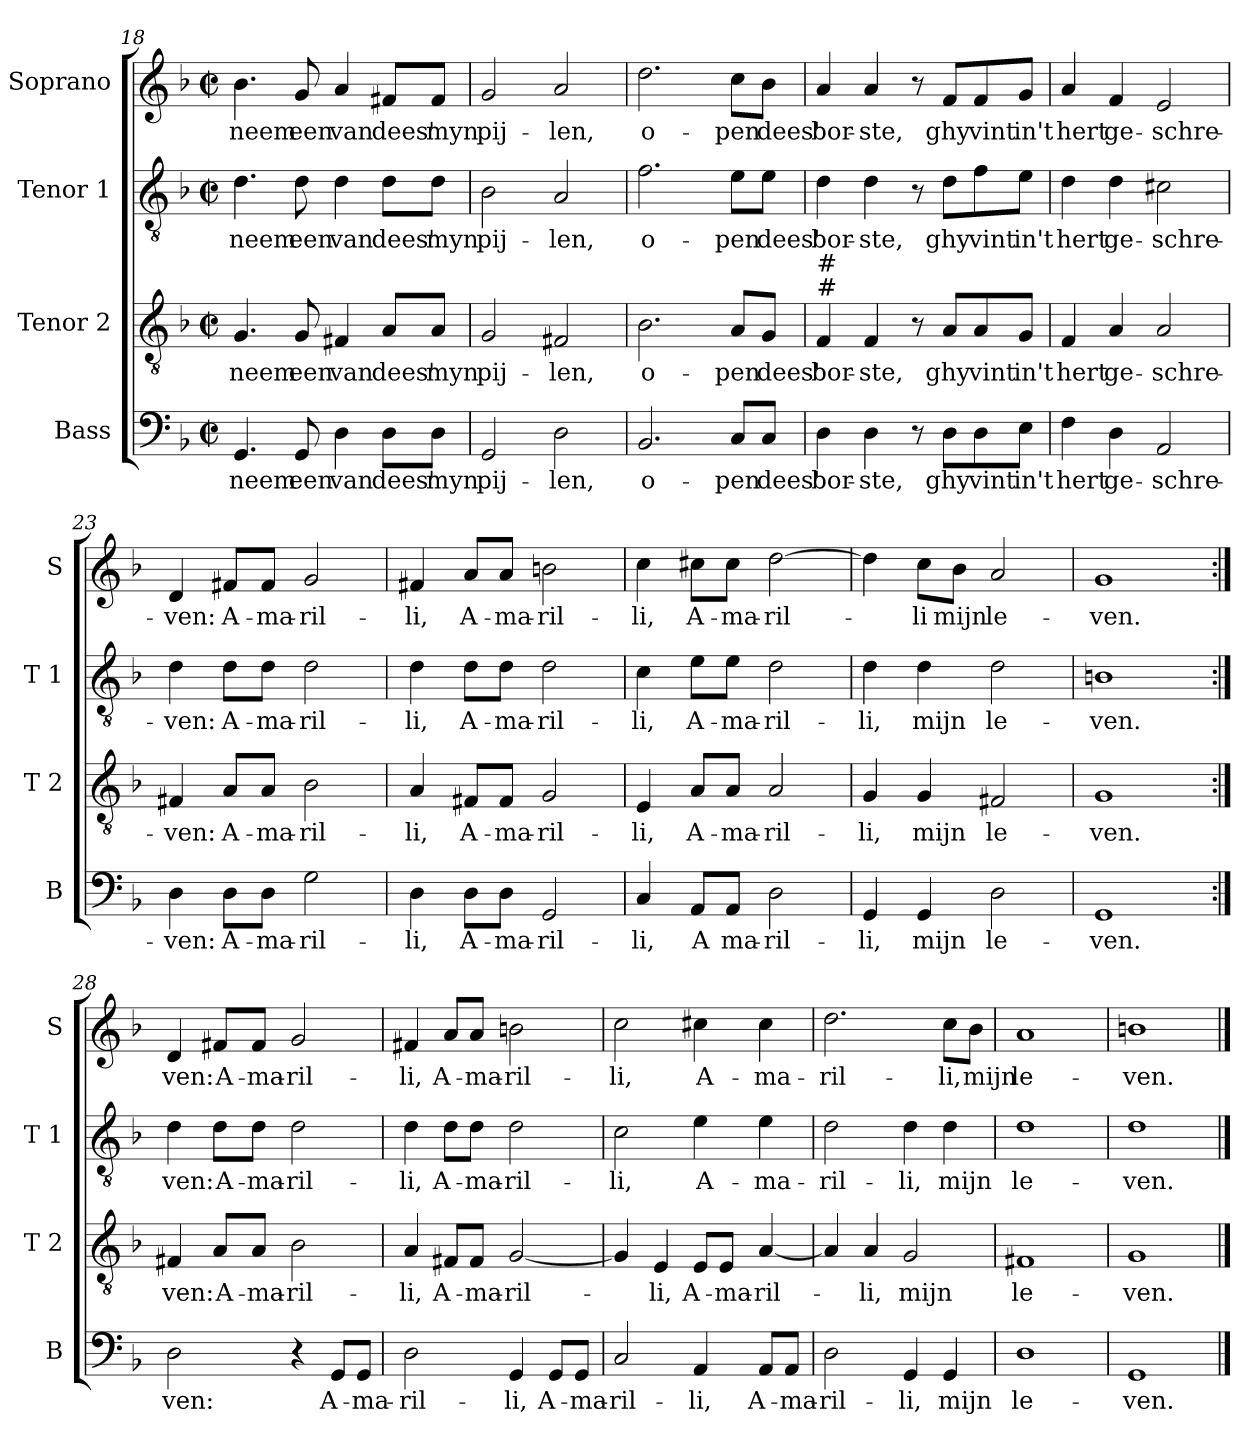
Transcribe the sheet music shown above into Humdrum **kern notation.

**kern	**text	**kern	**text	**kern	**text	**kern	**text
*part4	*part4	*part3	*part3	*part2	*part2	*part1	*part1
*staff4	*staff4	*staff3	*staff3	*staff2	*staff2	*staff1	*staff1
*I"Bass	*	*I"Tenor 2	*	*I"Tenor 1	*	*I"Soprano	*
*I'B	*	*I'T 2	*	*I'T 1	*	*I'S	*
*clefF4	*	*clefGv2	*	*clefGv2	*	*clefG2	*
*k[b-]	*	*k[b-]	*	*k[b-]	*	*k[b-]	*
*F:	*	*F:	*	*F:	*	*F:	*
*M2/2	*	*M2/2	*	*M2/2	*	*M2/2	*
*met(c|)	*	*met(c|)	*	*met(c|)	*	*met(c|)	*
=18	=18	=18	=18	=18	=18	=18	=18
4.GG/	neem	4.G/	neem	4.d\	neem	4.b-\	neem
8GG/	een	8G/	een	8d\	een	8g/	een
4D\	van	4F#X/	van	4d\	van	4a/	van
8D\L	dees'	8A/L	dees'	8d\L	dees'	8f#X/L	dees'
8D\J	myn	8A/J	myn	8d\J	myn	8f#/J	myn
=19	=19	=19	=19	=19	=19	=19	=19
2GG/	pij-	2G/	pij-	2B-\	pij-	2g/	pij-
2D\	-len,	2F#X/	-len,	2A/	-len,	2a/	-len,
=20	=20	=20	=20	=20	=20	=20	=20
2.BB-/	o-	2.B-\	o-	2.f\	o-	2.dd\	o-
8C/L	-pen	8A/L	-pen	8e\L	-pen	8cc\L	-pen
8C/J	dees'	8G/J	dees'	8e\J	dees'	8b-\J	dees'
=21	=21	=21	=21	=21	=21	=21	=21
!	!	!LO:TX:a:t=#	!	!	!	!	!
!	!	!LO:TX:a:t=#	!	!	!	!	!
4D\	bor-	4F/	bor-	4d\	bor-	4a/	bor-
4D\	-ste,	4F/	-ste,	4d\	-ste,	4a/	-ste,
8r	.	8r	.	8r	.	8r	.
8D\L	ghy	8A/L	ghy	8d\L	ghy	8f/L	ghy
8D\	vint	8A/	vint	8f\	vint	8f/	vint
8E\J	in't	8G/J	in't	8e\J	in't	8g/J	in't
=22	=22	=22	=22	=22	=22	=22	=22
4F\	hert	4F/	hert	4d\	hert	4a/	hert
4D\	ge-	4A/	ge-	4d\	ge-	4f/	ge-
2AA/	-schre-	2A/	-schre-	2c#X\	-schre-	2e/	-schre-
!!LO:LB:g=z
=23	=23	=23	=23	=23	=23	=23	=23
4D\	-ven:	4F#X/	-ven:	4d\	-ven:	4d/	-ven:
8D\L	A-	8A/L	A-	8d\L	A-	8f#X/L	A-
8D\J	-ma-	8A/J	-ma-	8d\J	-ma-	8f#/J	-ma-
2G\	-ril-	2B-\	-ril-	2d\	-ril-	2g/	-ril-
=24	=24	=24	=24	=24	=24	=24	=24
4D\	-li,	4A/	-li,	4d\	-li,	4f#X/	-li,
8D\L	A-	8F#X/L	A-	8d\L	A-	8a/L	A-
8D\J	-ma-	8F#/J	-ma-	8d\J	-ma-	8a/J	-ma-
2GG/	-ril-	2G/	-ril-	2d\	-ril-	2bn\	-ril-
=25	=25	=25	=25	=25	=25	=25	=25
4C/	-li,	4E/	-li,	4c\	-li,	4cc\	-li,
8AA/L	A	8A/L	A-	8e\L	A-	8cc#X\L	A-
8AA/J	ma-	8A/J	-ma-	8e\J	-ma-	8cc#\J	-ma-
2D\	-ril-	2A/	-ril-	2d\	-ril-	[2dd\	-ril-
=26	=26	=26	=26	=26	=26	=26	=26
4GG/	-li,	4G/	-li,	4d\	-li,	4dd\]	.
4GG/	mijn	4G/	mijn	4d\	mijn	8cc\L	-li
.	.	.	.	.	.	8b-\J	mijn
2D\	le-	2F#X/	le-	2d\	le-	2a/	le-
=27	=27	=27	=27	=27	=27	=27	=27
1GG	-ven.	1G	-ven.	1Bn	-ven.	1g	-ven.
!!LO:LB:g=z
=28:|!	=28:|!	=28:|!	=28:|!	=28:|!	=28:|!	=28:|!	=28:|!
2D\	ven:	4F#X/	ven:	4d\	ven:	4d/	ven:
.	.	8A/L	A-	8d\L	A-	8f#X/L	A-
.	.	8A/J	-ma-	8d\J	-ma-	8f#/J	-ma-
4r	.	2B-\	-ril-	2d\	-ril-	2g/	-ril-
8GG/L	A-	.	.	.	.	.	.
8GG/J	-ma-	.	.	.	.	.	.
=29	=29	=29	=29	=29	=29	=29	=29
2D\	-ril-	4A/	-li,	4d\	-li,	4f#X/	-li,
.	.	8F#X/L	A-	8d\L	A-	8a/L	A-
.	.	8F#/J	-ma-	8d\J	-ma-	8a/J	-ma-
4GG/	-li,	[2G/	-ril-	2d\	-ril-	2bn\	-ril-
8GG/L	A-	.	.	.	.	.	.
8GG/J	-ma-	.	.	.	.	.	.
=30	=30	=30	=30	=30	=30	=30	=30
2C/	-ril-	4G/]	.	2c\	-li,	2cc\	-li,
.	.	4E/	-li,	.	.	.	.
4AA/	-li,	8E/L	A-	4e\	A-	4cc#X\	A-
.	.	8E/J	-ma-	.	.	.	.
8AA/L	A-	[4A/	-ril-	4e\	-ma-	4cc#\	-ma-
8AA/J	-ma-	.	.	.	.	.	.
=31	=31	=31	=31	=31	=31	=31	=31
2D\	-ril-	4A/]	.	2d\	-ril-	2.dd\	-ril-
.	.	4A/	-li,	.	.	.	.
4GG/	-li,	2G/	mijn	4d\	-li,	.	.
4GG/	mijn	.	.	4d\	mijn	8cc\L	-li,
.	.	.	.	.	.	8b-\J	mijn
=32	=32	=32	=32	=32	=32	=32	=32
1D	le-	1F#X	le-	1d	le-	1a	le-
=33	=33	=33	=33	=33	=33	=33	=33
1GG	-ven.	1G	-ven.	1d	-ven.	1bn	-ven.
==	==	==	==	==	==	==	==
*-	*-	*-	*-	*-	*-	*-	*-
